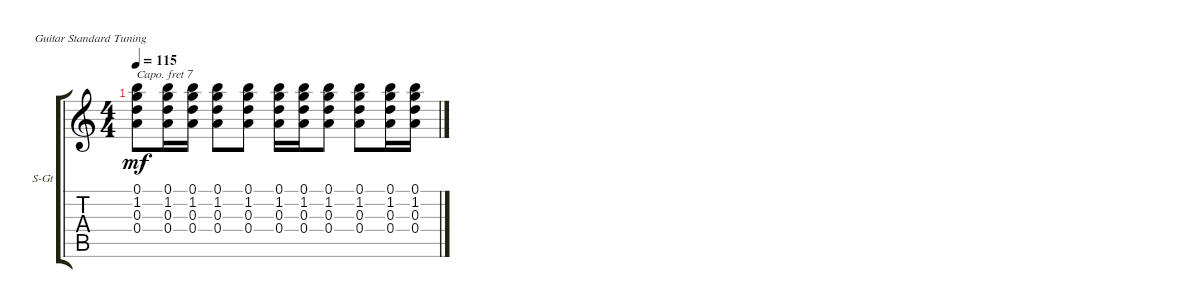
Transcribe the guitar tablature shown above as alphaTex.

\defaultSystemsLayout 4
\bracketExtendMode groupsimilarinstruments
\firstSystemTrackNameOrientation horizontal
\otherSystemsTrackNameOrientation horizontal
\track ("Steel Guitar" "S-Gt") {instrument acousticguitarsteel}
\staff {score tabs}
\capo 7
\tuning (E4 B3 G3 D3 A2 E2)
\ts (4 4)
\tempo 115
\clef g2
\ks c
(1.2 0.1 0.3 0.4).8{dy mf} (1.2 0.1 0.3 0.4).16 (1.2 0.1 0.3 0.4).16 (1.2 0.1 0.3 0.4).8 (1.2 0.1 0.3 0.4).8 (1.2 0.1 0.3 0.4).16 (1.2 0.1 0.3 0.4).16 (1.2 0.1 0.3 0.4).8 (1.2 0.1 0.3 0.4).8 (1.2 0.1 0.3 0.4).16 (1.2 0.1 0.3 0.4).16
